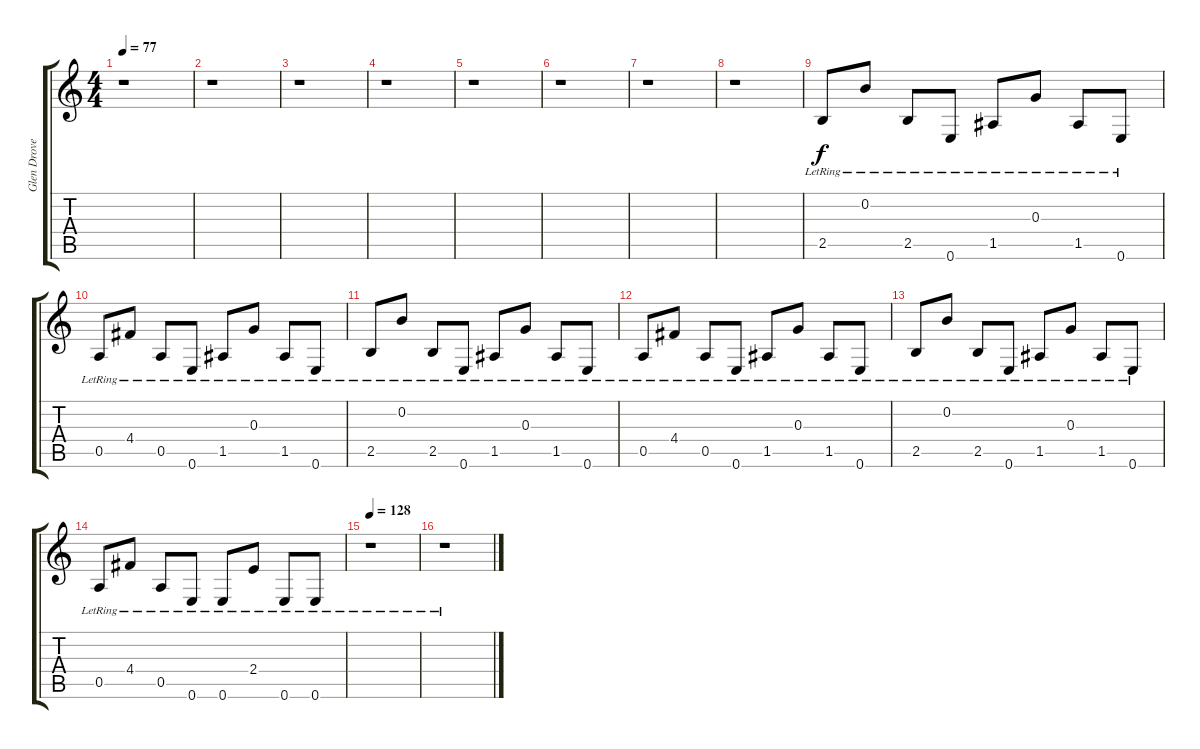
\track ("Glen Drover (Clean)" "Glen Drove") {instrument electricguitarclean}
\staff {score tabs}
\tuning (E4 B3 G3 D3 A2 E2) {hide}
\ts (4 4)
\tempo 77
\clef g2
\ks c
r.1{dy f instrument electricguitarclean} |
r.1 |
r.1 |
r.1 |
r.1 |
r.1 |
r.1 |
r.1 |
2.5{lr}.8 0.2{lr}.8 2.5{lr}.8 0.6{lr}.8 1.5{lr}.8 0.3{lr}.8 1.5{lr}.8 0.6{lr}.8 |
0.5{lr}.8 4.4{lr}.8 0.5{lr}.8 0.6{lr}.8 1.5{lr}.8 0.3{lr}.8 1.5{lr}.8 0.6{lr}.8 |
2.5{lr}.8 0.2{lr}.8 2.5{lr}.8 0.6{lr}.8 1.5{lr}.8 0.3{lr}.8 1.5{lr}.8 0.6{lr}.8 |
0.5{lr}.8 4.4{lr}.8 0.5{lr}.8 0.6{lr}.8 1.5{lr}.8 0.3{lr}.8 1.5{lr}.8 0.6{lr}.8 |
2.5{lr}.8 0.2{lr}.8 2.5{lr}.8 0.6{lr}.8 1.5{lr}.8 0.3{lr}.8 1.5{lr}.8 0.6{lr}.8 |
0.5{lr}.8 4.4{lr}.8 0.5{lr}.8 0.6{lr}.8 0.6{lr}.8 2.4{lr}.8 0.6{lr}.8 0.6{lr}.8 |
\tempo 128
r.1 |
r.1
